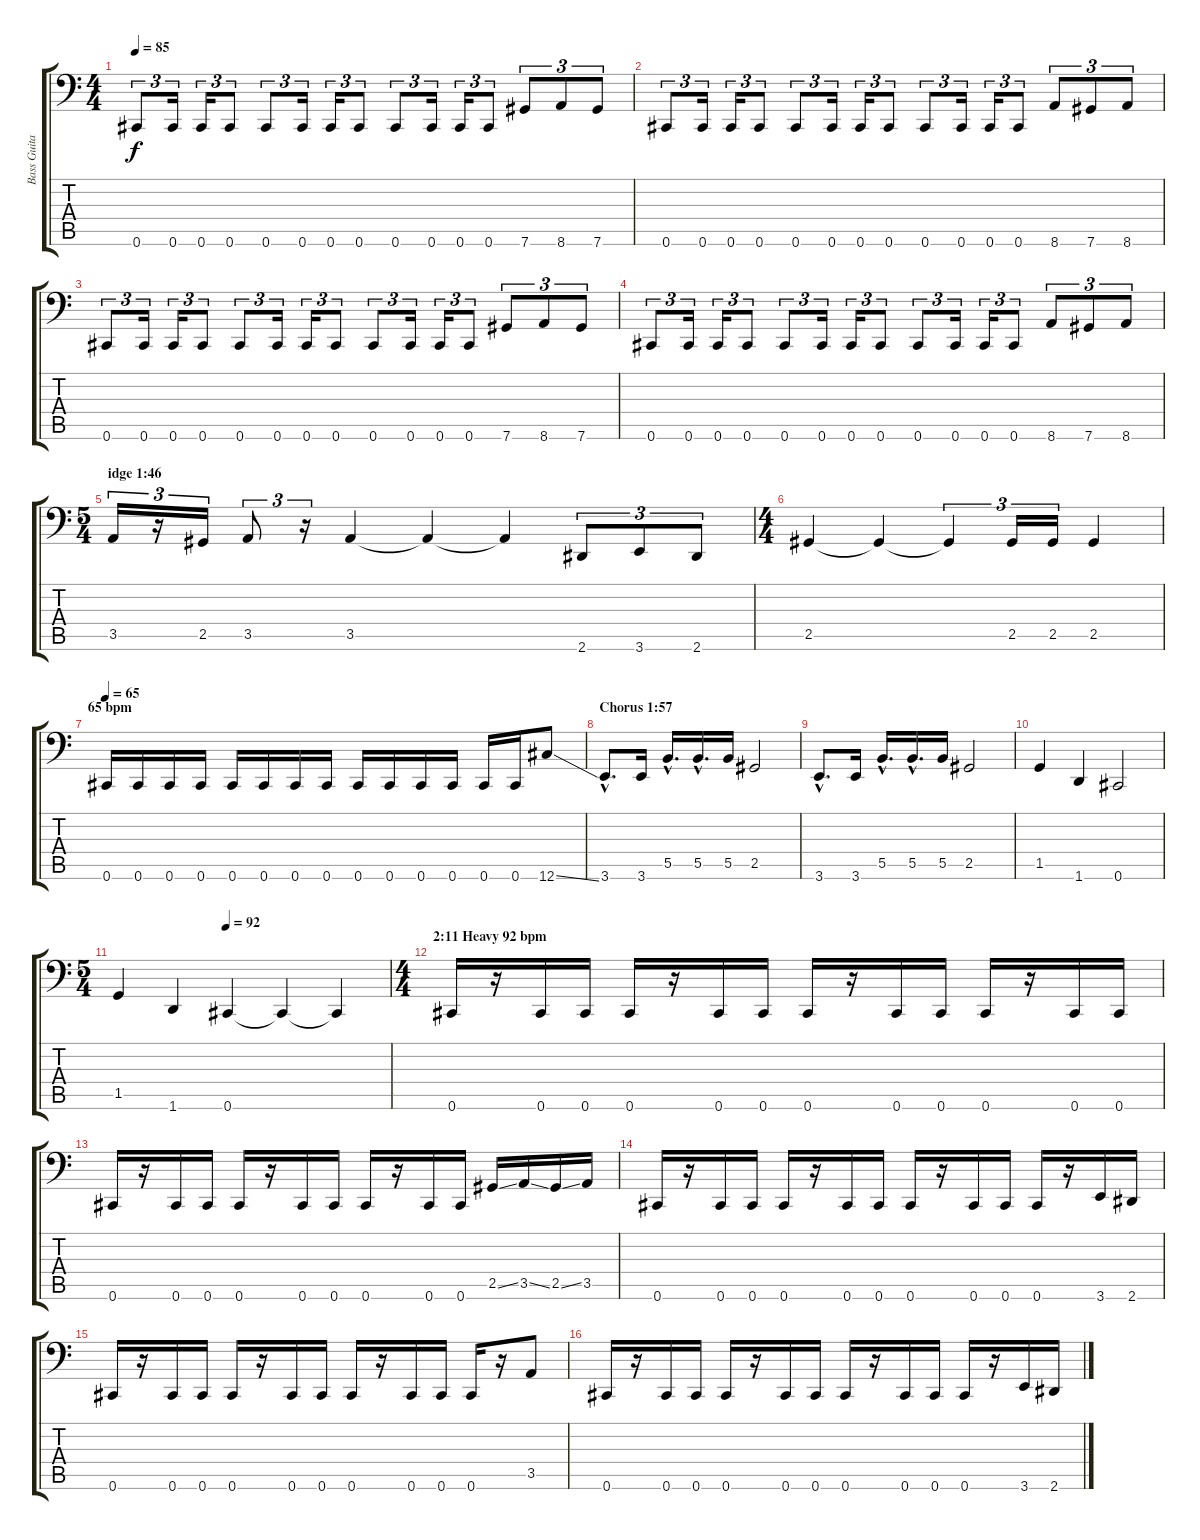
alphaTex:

\track ("Bass Guitar" "Bass Guita") {instrument electricbasspick}
\staff {score tabs}
\tuning (Db3 Ab2 E2 B1 Gb1 Db1) {hide}
\ts (4 4)
\tempo 85
\clef f4
\ks c
0.6.8{tu (3 2) dy f} 0.6.16{tu (3 2)} 0.6.16{tu (3 2)} 0.6.8{tu (3 2)} 0.6.8{tu (3 2)} 0.6.16{tu (3 2)} 0.6.16{tu (3 2)} 0.6.8{tu (3 2)} 0.6.8{tu (3 2)} 0.6.16{tu (3 2)} 0.6.16{tu (3 2)} 0.6.8{tu (3 2)} 7.6.8{tu (3 2)} 8.6.8{tu (3 2)} 7.6.8{tu (3 2)} |
0.6.8{tu (3 2)} 0.6.16{tu (3 2)} 0.6.16{tu (3 2)} 0.6.8{tu (3 2)} 0.6.8{tu (3 2)} 0.6.16{tu (3 2)} 0.6.16{tu (3 2)} 0.6.8{tu (3 2)} 0.6.8{tu (3 2)} 0.6.16{tu (3 2)} 0.6.16{tu (3 2)} 0.6.8{tu (3 2)} 8.6.8{tu (3 2)} 7.6.8{tu (3 2)} 8.6.8{tu (3 2)} |
0.6.8{tu (3 2)} 0.6.16{tu (3 2)} 0.6.16{tu (3 2)} 0.6.8{tu (3 2)} 0.6.8{tu (3 2)} 0.6.16{tu (3 2)} 0.6.16{tu (3 2)} 0.6.8{tu (3 2)} 0.6.8{tu (3 2)} 0.6.16{tu (3 2)} 0.6.16{tu (3 2)} 0.6.8{tu (3 2)} 7.6.8{tu (3 2)} 8.6.8{tu (3 2)} 7.6.8{tu (3 2)} |
0.6.8{tu (3 2)} 0.6.16{tu (3 2)} 0.6.16{tu (3 2)} 0.6.8{tu (3 2)} 0.6.8{tu (3 2)} 0.6.16{tu (3 2)} 0.6.16{tu (3 2)} 0.6.8{tu (3 2)} 0.6.8{tu (3 2)} 0.6.16{tu (3 2)} 0.6.16{tu (3 2)} 0.6.8{tu (3 2)} 8.6.8{tu (3 2)} 7.6.8{tu (3 2)} 8.6.8{tu (3 2)} |
\ts (5 4)
\section ("" "idge 1:46")
3.5.16{tu (3 2)} r.16{tu (3 2)} 2.5.16{tu (3 2)} 3.5.8{tu (3 2)} r.16{tu (3 2)} 3.5.4 3.5{t}.4 3.5{t}.4 2.6.8{tu (3 2)} 3.6.8{tu (3 2)} 2.6.8{tu (3 2)} |
\ts (4 4)
2.5.4 2.5{t}.4 2.5{t}.4{tu (3 2)} 2.5.16{tu (3 2)} 2.5.16{tu (3 2)} 2.5.4 |
\section ("" "65 bpm")
\tempo 65
0.6.16 0.6.16 0.6.16 0.6.16 0.6.16 0.6.16 0.6.16 0.6.16 0.6.16 0.6.16 0.6.16 0.6.16 0.6.16 0.6.16 12.6{ss}.8 |
\section ("" "Chorus 1:57")
3.6{hac}.8{d} 3.6.16 5.5{hac}.16{d} 5.5{hac}.16{d} 5.5.16 2.5.2 |
3.6{hac}.8{d} 3.6.16 5.5{hac}.16{d} 5.5{hac}.16{d} 5.5.16 2.5.2 |
1.5.4 1.6.4 0.6.2 |
\ts (5 4)
\tempo (92 0.4)
1.5.4 1.6.4 0.6.4 0.6{t}.4 0.6{t}.4 |
\ts (4 4)
\section ("" "2:11 Heavy 92 bpm")
0.6.16 r.16 0.6.16 0.6.16 0.6.16 r.16 0.6.16 0.6.16 0.6.16 r.16 0.6.16 0.6.16 0.6.16 r.16 0.6.16 0.6.16 |
0.6.16 r.16 0.6.16 0.6.16 0.6.16 r.16 0.6.16 0.6.16 0.6.16 r.16 0.6.16 0.6.16 2.5{ss}.16 3.5{ss}.16 2.5{ss}.16 3.5.16 |
0.6.16 r.16 0.6.16 0.6.16 0.6.16 r.16 0.6.16 0.6.16 0.6.16 r.16 0.6.16 0.6.16 0.6.16 r.16 3.6.16 2.6.16 |
0.6.16 r.16 0.6.16 0.6.16 0.6.16 r.16 0.6.16 0.6.16 0.6.16 r.16 0.6.16 0.6.16 0.6.16 r.16 3.5.8 |
0.6.16 r.16 0.6.16 0.6.16 0.6.16 r.16 0.6.16 0.6.16 0.6.16 r.16 0.6.16 0.6.16 0.6.16 r.16 3.6.16 2.6.16
